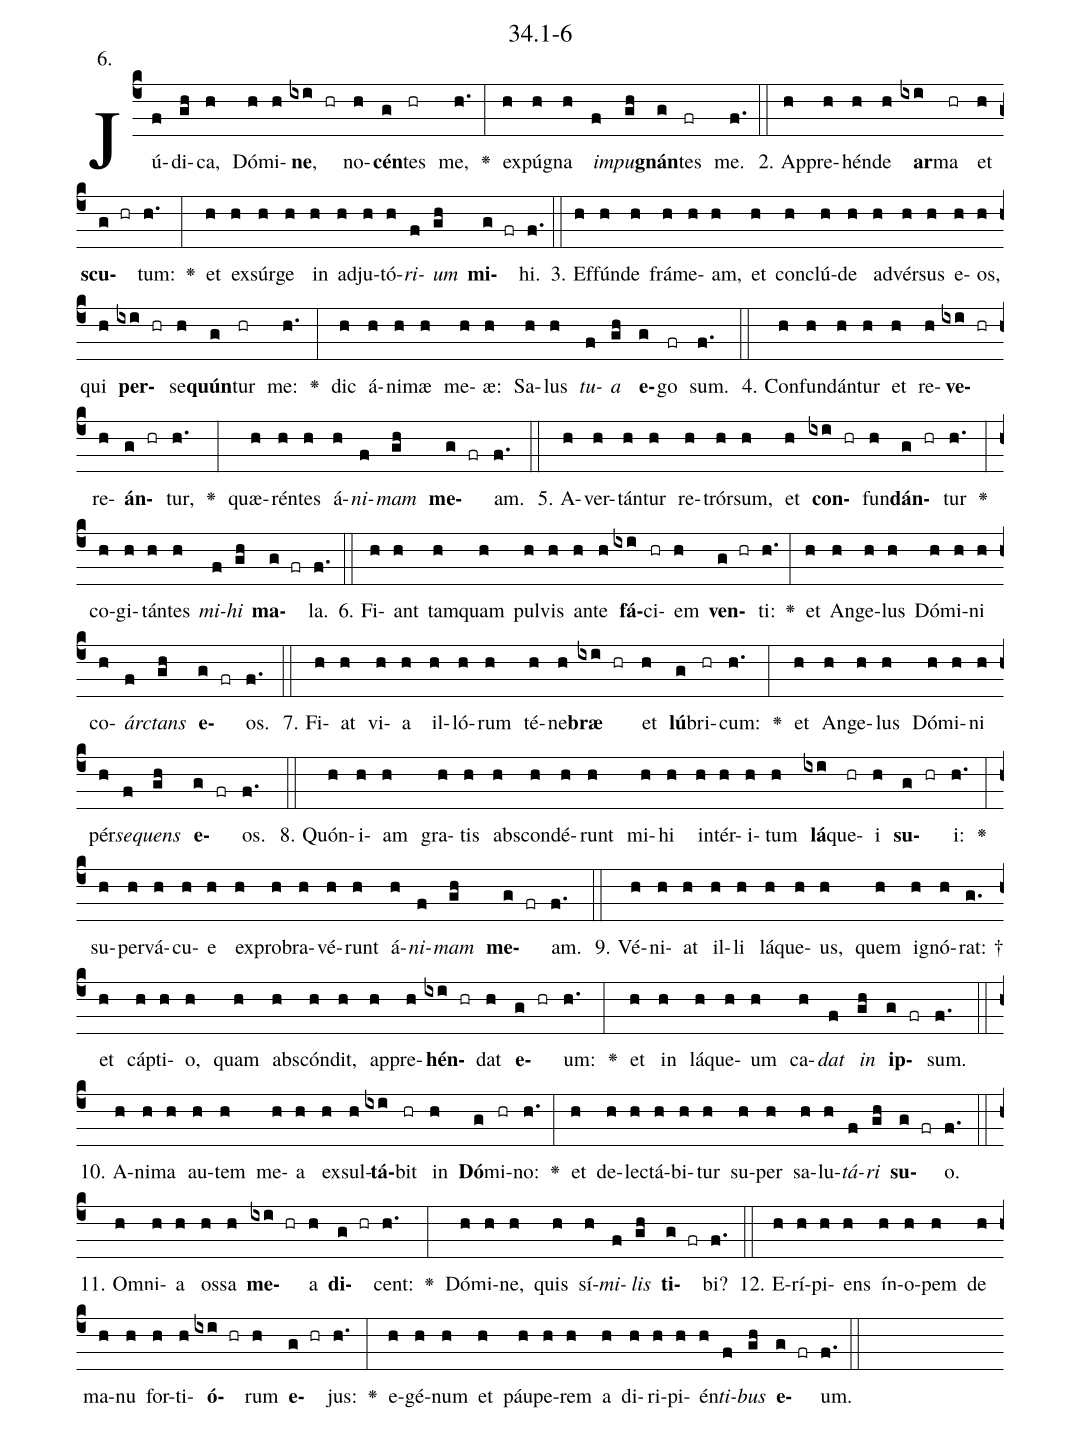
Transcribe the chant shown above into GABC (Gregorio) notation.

name: 34.1-6;
annotation: 6.;
%%
(c4)Jú(f)di(gh)ca,(h) Dó(h)mi(h)<b>ne</b>,(ixi hr) no(h)<b>cén</b>(g)tes(hr) me,(h.) <v>\greheightstar</v>(:) ex(h)pú(h)gna(h) <i>im</i>(f)<i>pu</i>(gh)<b>gnán</b>(g)tes(fr) me.(f.) (::)
2. Ap(h)pre(h)hén(h)de(h) <b>ar</b>(ixi)ma(hr) et(h) <b>scu</b>(g hr)tum:(h.) <v>\greheightstar</v>(:) et(h) ex(h)súr(h)ge(h) in(h) ad(h)ju(h)tó(h)<i>ri</i>(f)<i>um</i>(gh) <b>mi</b>(g fr)hi.(f.) (::)
3. Ef(h)fún(h)de(h) frá(h)me(h)am,(h) et(h) con(h)clú(h)de(h) ad(h)vér(h)sus(h) e(h)os,(h) qui(h) <b>per</b>(ixi hr)se(h)<b>quún</b>(g)tur(hr) me:(h.) <v>\greheightstar</v>(:) dic(h) á(h)ni(h)mæ(h) me(h)æ:(h) Sa(h)lus(h) <i>tu</i>(f)<i>a</i>(gh) <b>e</b>(g)go(fr) sum.(f.) (::)
4. Con(h)fun(h)dán(h)tur(h) et(h) re(h)<b>ve</b>(ixi hr)re(h)<b>án</b>(g hr)tur,(h.) <v>\greheightstar</v>(:) quæ(h)rén(h)tes(h) á(h)<i>ni</i>(f)<i>mam</i>(gh) <b>me</b>(g fr)am.(f.) (::)
5. A(h)ver(h)tán(h)tur(h) re(h)trór(h)sum,(h) et(h) <b>con</b>(ixi hr)fun(h)<b>dán</b>(g hr)tur(h.) <v>\greheightstar</v>(:) co(h)gi(h)tán(h)tes(h) <i>mi</i>(f)<i>hi</i>(gh) <b>ma</b>(g fr)la.(f.) (::)
6. Fi(h)ant(h) tam(h)quam(h) pul(h)vis(h) an(h)te(h) <b>fá</b>(ixi)ci(hr)em(h) <b>ven</b>(g hr)ti:(h.) <v>\greheightstar</v>(:) et(h) An(h)ge(h)lus(h) Dó(h)mi(h)ni(h) co(h)<i>árc</i>(f)<i>tans</i>(gh) <b>e</b>(g fr)os.(f.) (::)
7. Fi(h)at(h) vi(h)a(h) il(h)ló(h)rum(h) té(h)ne(h)<b>bræ</b>(ixi hr) et(h) <b>lú</b>(g)bri(hr)cum:(h.) <v>\greheightstar</v>(:) et(h) An(h)ge(h)lus(h) Dó(h)mi(h)ni(h) pér(h)<i>se</i>(f)<i>quens</i>(gh) <b>e</b>(g fr)os.(f.) (::)
8. Quón(h)i(h)am(h) gra(h)tis(h) abs(h)con(h)dé(h)runt(h) mi(h)hi(h) in(h)tér(h)i(h)tum(h) <b>lá</b>(ixi)que(hr)i(h) <b>su</b>(g hr)i:(h.) <v>\greheightstar</v>(:) su(h)per(h)vá(h)cu(h)e(h) ex(h)pro(h)bra(h)vé(h)runt(h) á(h)<i>ni</i>(f)<i>mam</i>(gh) <b>me</b>(g fr)am.(f.) (::)
9. Vé(h)ni(h)at(h) il(h)li(h) lá(h)que(h)us,(h) quem(h) i(h)gnó(h)rat: †(g.) et(h) cáp(h)ti(h)o,(h) quam(h) abs(h)cón(h)dit,(h) ap(h)pre(h)<b>hén</b>(ixi hr)dat(h) <b>e</b>(g hr)um:(h.) <v>\greheightstar</v>(:) et(h) in(h) lá(h)que(h)um(h) ca(h)<i>dat</i>(f) <i>in</i>(gh) <b>ip</b>(g fr)sum.(f.) (::)
10. A(h)ni(h)ma(h) au(h)tem(h) me(h)a(h) ex(h)sul(h)<b>tá</b>(ixi)bit(hr) in(h) <b>Dó</b>(g)mi(hr)no:(h.) <v>\greheightstar</v>(:) et(h) de(h)lec(h)tá(h)bi(h)tur(h) su(h)per(h) sa(h)lu(h)<i>tá</i>(f)<i>ri</i>(gh) <b>su</b>(g fr)o.(f.) (::)
11. Om(h)ni(h)a(h) os(h)sa(h) <b>me</b>(ixi hr)a(h) <b>di</b>(g hr)cent:(h.) <v>\greheightstar</v>(:) Dó(h)mi(h)ne,(h) quis(h) sí(h)<i>mi</i>(f)<i>lis</i>(gh) <b>ti</b>(g fr)bi?(f.) (::)
12. E(h)rí(h)pi(h)ens(h) ín(h)o(h)pem(h) de(h) ma(h)nu(h) for(h)ti(h)<b>ó</b>(ixi hr)rum(h) <b>e</b>(g hr)jus:(h.) <v>\greheightstar</v>(:) e(h)gé(h)num(h) et(h) páu(h)pe(h)rem(h) a(h) di(h)ri(h)pi(h)én(h)<i>ti</i>(f)<i>bus</i>(gh) <b>e</b>(g fr)um.(f.) (::)
